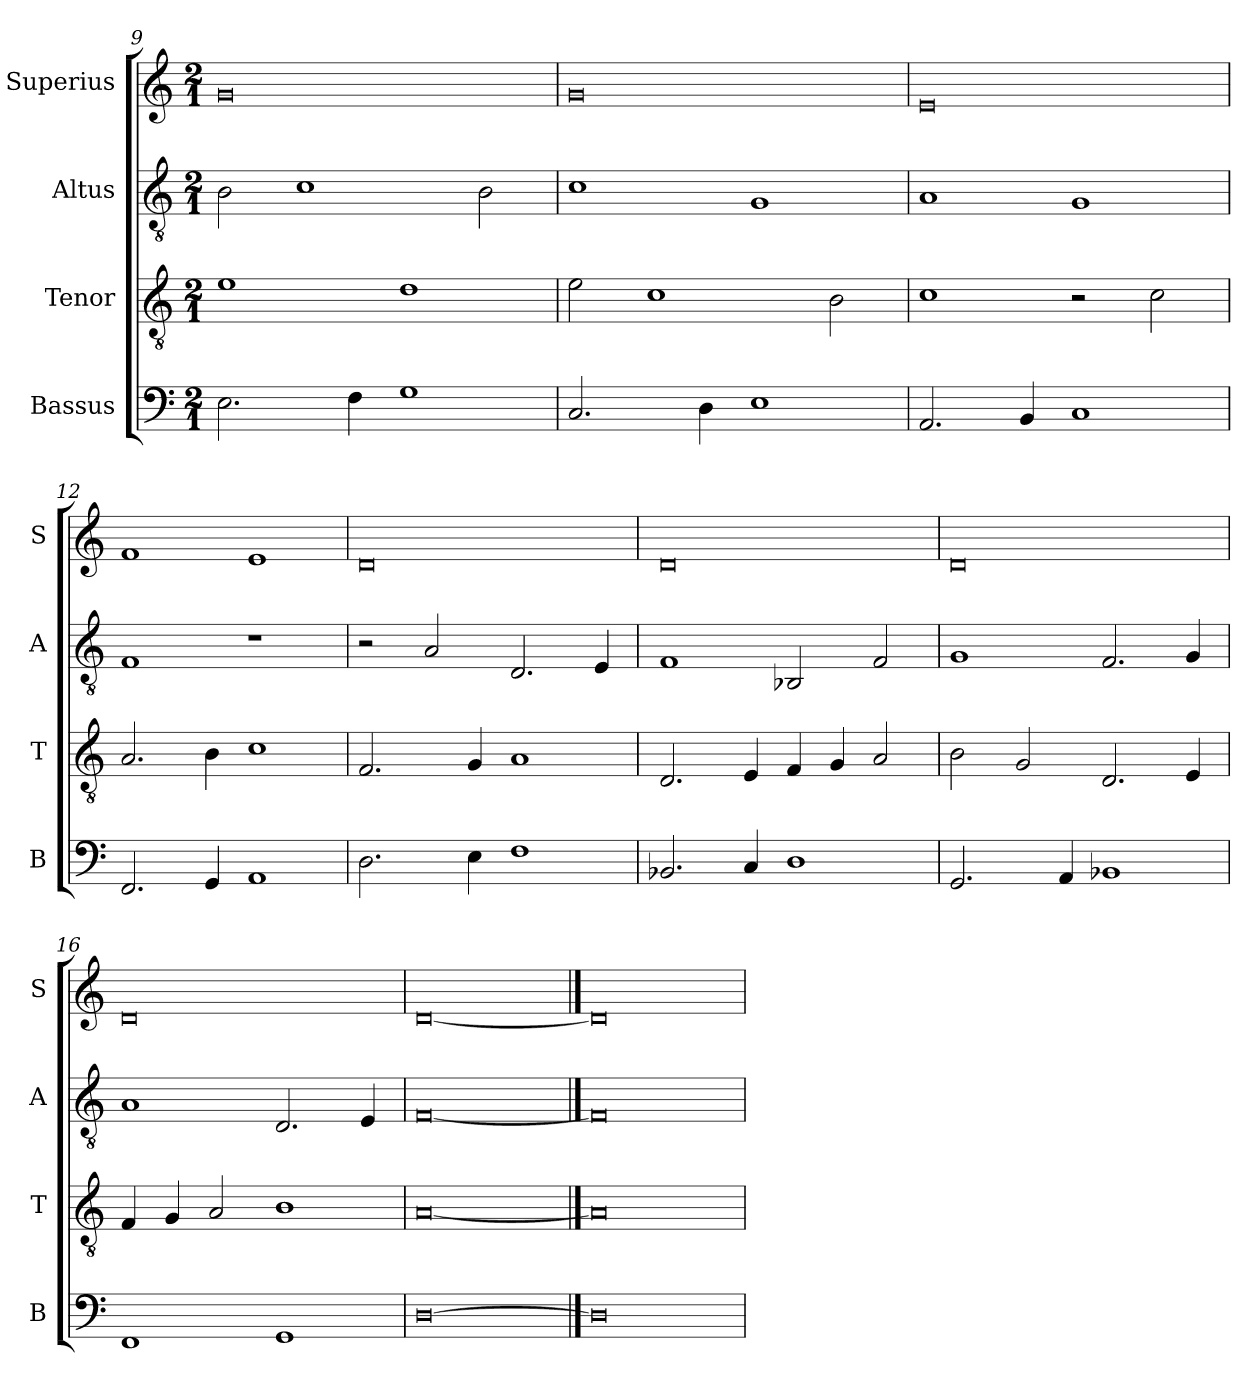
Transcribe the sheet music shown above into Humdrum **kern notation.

**kern	**kern	**kern	**kern
*part4	*part3	*part2	*part1
*staff4	*staff3	*staff2	*staff1
*I"Bassus	*I"Tenor	*I"Altus	*I"Superius
*I'B	*I'T	*I'A	*I'S
*clefF4	*clefGv2	*clefGv2	*clefG2
*k[]	*k[]	*k[]	*k[]
*M2/1	*M2/1	*M2/1	*M2/1
=9	=9	=9	=9
2.E	1e	2B	0g
.	.	1c	.
4F	.	.	.
1G	1d	.	.
.	.	2B	.
=10	=10	=10	=10
2.C	2e	1c	0g
.	1c	.	.
4D	.	.	.
1E	.	1G	.
.	2B	.	.
=11	=11	=11	=11
2.AA	1c	1A	0e
4BB	.	.	.
1C	2r	1G	.
.	2c	.	.
=12	=12	=12	=12
2.FF	2.A	1F	1f
4GG	4B	.	.
1AA	1c	1r	1e
=13	=13	=13	=13
2.D	2.F	2r	0d
.	.	2A	.
4E	4G	.	.
1F	1A	2.D	.
.	.	4E	.
=14	=14	=14	=14
2.BB-X	2.D	1F	0d
4C	4E	.	.
1D	4F	2BB-X	.
.	4G	.	.
.	2A	2F	.
=15	=15	=15	=15
2.GG	2B	1G	0d
.	2G	.	.
4AA	.	.	.
1BB-X	2.D	2.F	.
.	4E	4G	.
=16	=16	=16	=16
1FF	4F	1A	0d
.	4G	.	.
.	2A	.	.
1GG	1B	2.D	.
.	.	4E	.
=17	=17	=17	=17
[0D	[0A	[0F	[0d
==18	==18	==18	==18
0D]	0A]	0F]	0d]
=	=	=	=
*-	*-	*-	*-
